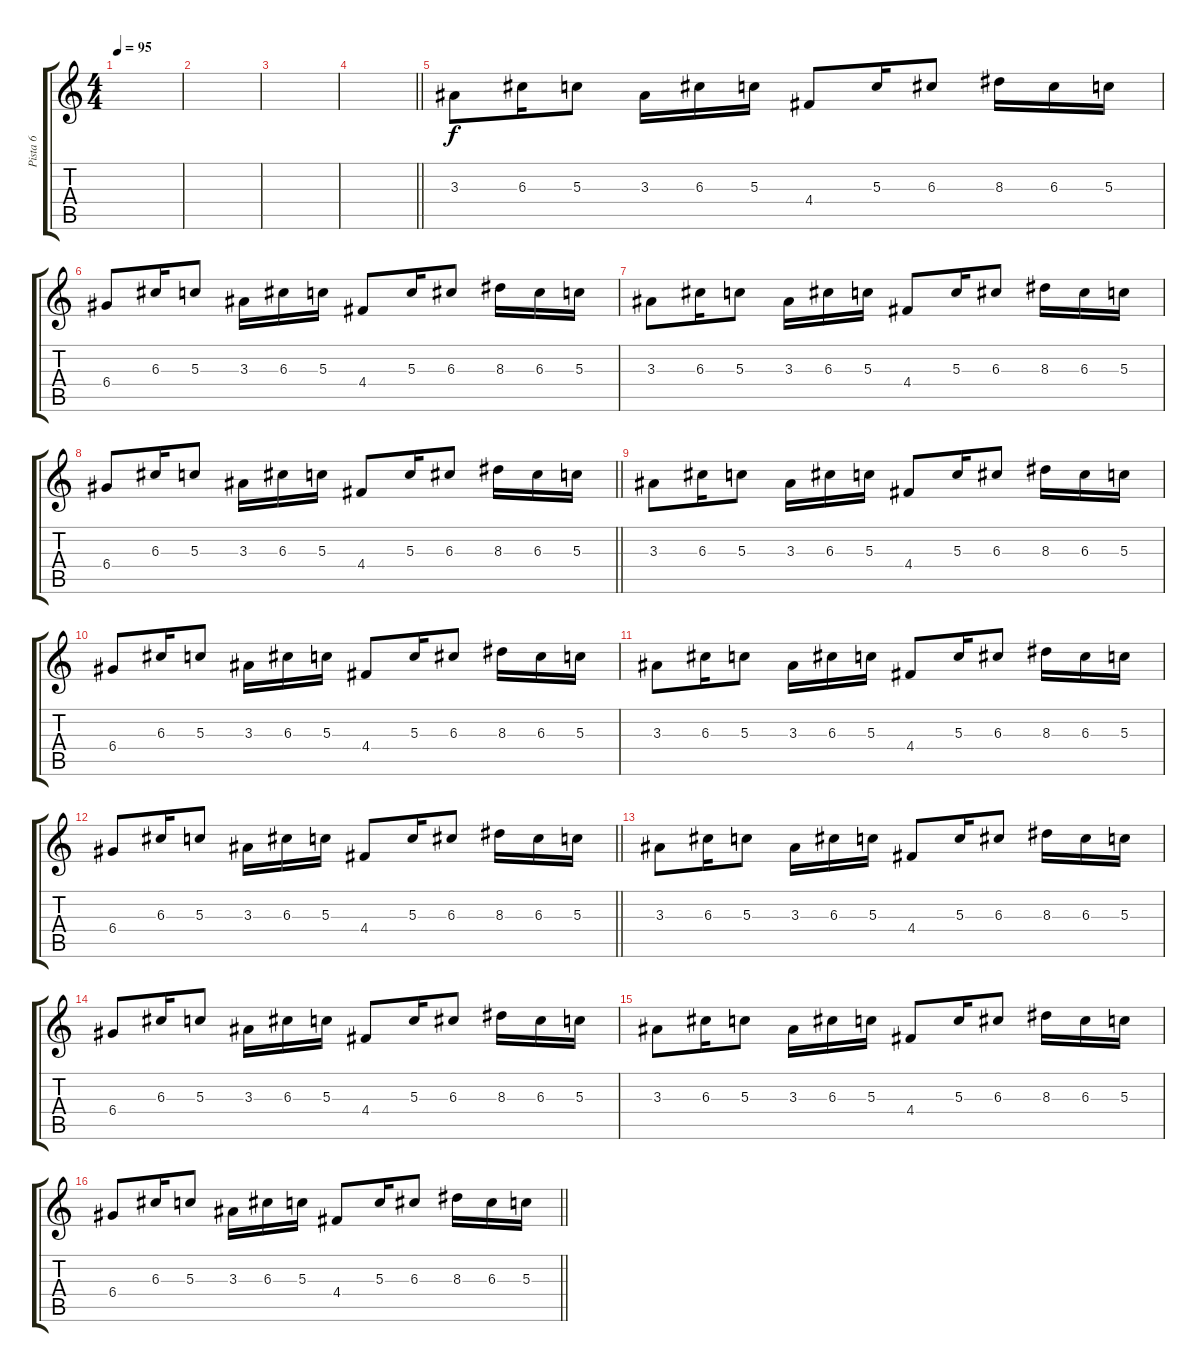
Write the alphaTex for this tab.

\track ("Pista 6" "Pista 6") {instrument distortionguitar}
\staff {score tabs}
\tuning (E4 B3 G3 D3 A2 E2) {hide}
\ts (4 4)
\tempo 95
\clef g2
\ks c
|
|
|
\barLineRight lightlight
|
3.3.8 6.3.16 5.3.8 3.3.16 6.3.16 5.3.16 4.4.8 5.3.16 6.3.8 8.3.16 6.3.16 5.3.16 |
6.4.8 6.3.16 5.3.8 3.3.16 6.3.16 5.3.16 4.4.8 5.3.16 6.3.8 8.3.16 6.3.16 5.3.16 |
3.3.8 6.3.16 5.3.8 3.3.16 6.3.16 5.3.16 4.4.8 5.3.16 6.3.8 8.3.16 6.3.16 5.3.16 |
\barLineRight lightlight
6.4.8 6.3.16 5.3.8 3.3.16 6.3.16 5.3.16 4.4.8 5.3.16 6.3.8 8.3.16 6.3.16 5.3.16 |
3.3.8 6.3.16 5.3.8 3.3.16 6.3.16 5.3.16 4.4.8 5.3.16 6.3.8 8.3.16 6.3.16 5.3.16 |
6.4.8 6.3.16 5.3.8 3.3.16 6.3.16 5.3.16 4.4.8 5.3.16 6.3.8 8.3.16 6.3.16 5.3.16 |
3.3.8 6.3.16 5.3.8 3.3.16 6.3.16 5.3.16 4.4.8 5.3.16 6.3.8 8.3.16 6.3.16 5.3.16 |
\barLineRight lightlight
6.4.8 6.3.16 5.3.8 3.3.16 6.3.16 5.3.16 4.4.8 5.3.16 6.3.8 8.3.16 6.3.16 5.3.16 |
3.3.8 6.3.16 5.3.8 3.3.16 6.3.16 5.3.16 4.4.8 5.3.16 6.3.8 8.3.16 6.3.16 5.3.16 |
6.4.8 6.3.16 5.3.8 3.3.16 6.3.16 5.3.16 4.4.8 5.3.16 6.3.8 8.3.16 6.3.16 5.3.16 |
3.3.8 6.3.16 5.3.8 3.3.16 6.3.16 5.3.16 4.4.8 5.3.16 6.3.8 8.3.16 6.3.16 5.3.16 |
\barLineRight lightlight
6.4.8 6.3.16 5.3.8 3.3.16 6.3.16 5.3.16 4.4.8 5.3.16 6.3.8 8.3.16 6.3.16 5.3.16
